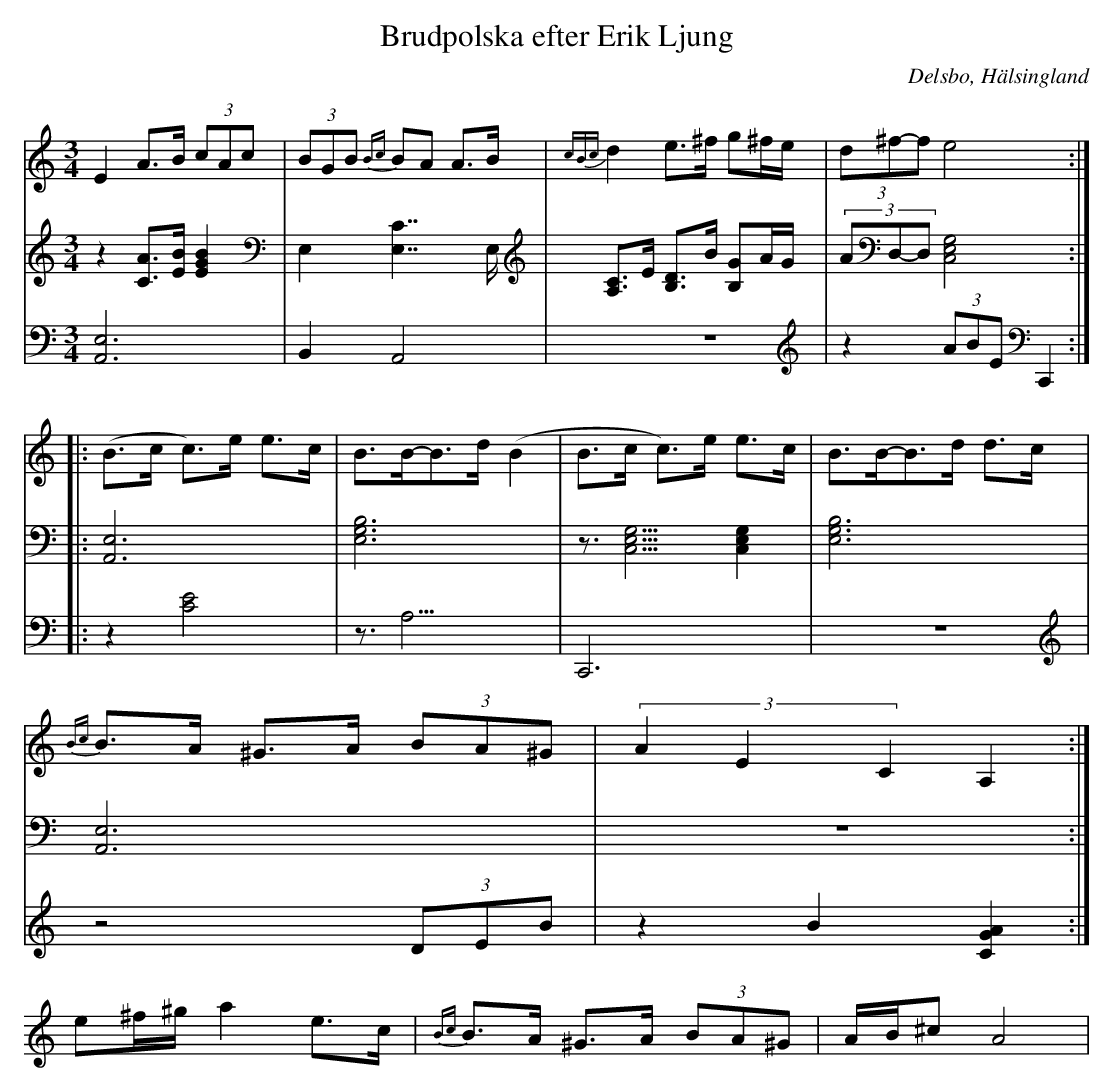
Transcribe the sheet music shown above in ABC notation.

X:1
T: Brudpolska efter Erik Ljung
Q: 105
O: Delsbo, Hälsingland
M: 3/4
L: 1/8
K: Am
V:1
V:2
V:3 Merge
V:1
E2 A>B (3cAc| (3BGB {Bc}BA A>B|{cBc}d2 e>^f g^f/e/|(3d^f-f e4 :|
|:(B>c c)>e e>c|B>B-B>d (B2|B>c c)>e e>c|B>B-B>d d>c|
{Bc}B>A ^G>A (3BA^G|(3A2E2C2 A,2:|
e^f/^g/ a2 e>c|{Bc}B>A ^G>A (3BA^G|A/B/^c A4|
V:2
z2 [AC]>[BE] [B2E2G2]|E,2 [C7/2E,7/2]E,/|[A,C]>E [B,D]>B [B,G]A/G/|(3AD,-D, [E,4G,4C,4]:|
|:[A,,6E,6]|[E,6G,6B,6]|z3/2[E,5/2G,5/2C,5/2] [E,2G,2C,2]|[E,6G,6B,6]|
[A,,6E,6]|z6:|
V:3
[A,,6E,6]|B,,2 A,,4|z6|z2 (3ABE C,,2:|
|:z2 [C4E4]|z3<A,3|C,,6|z6|
z4 (3DEB|z2 B2 [G2A2C2]:|
